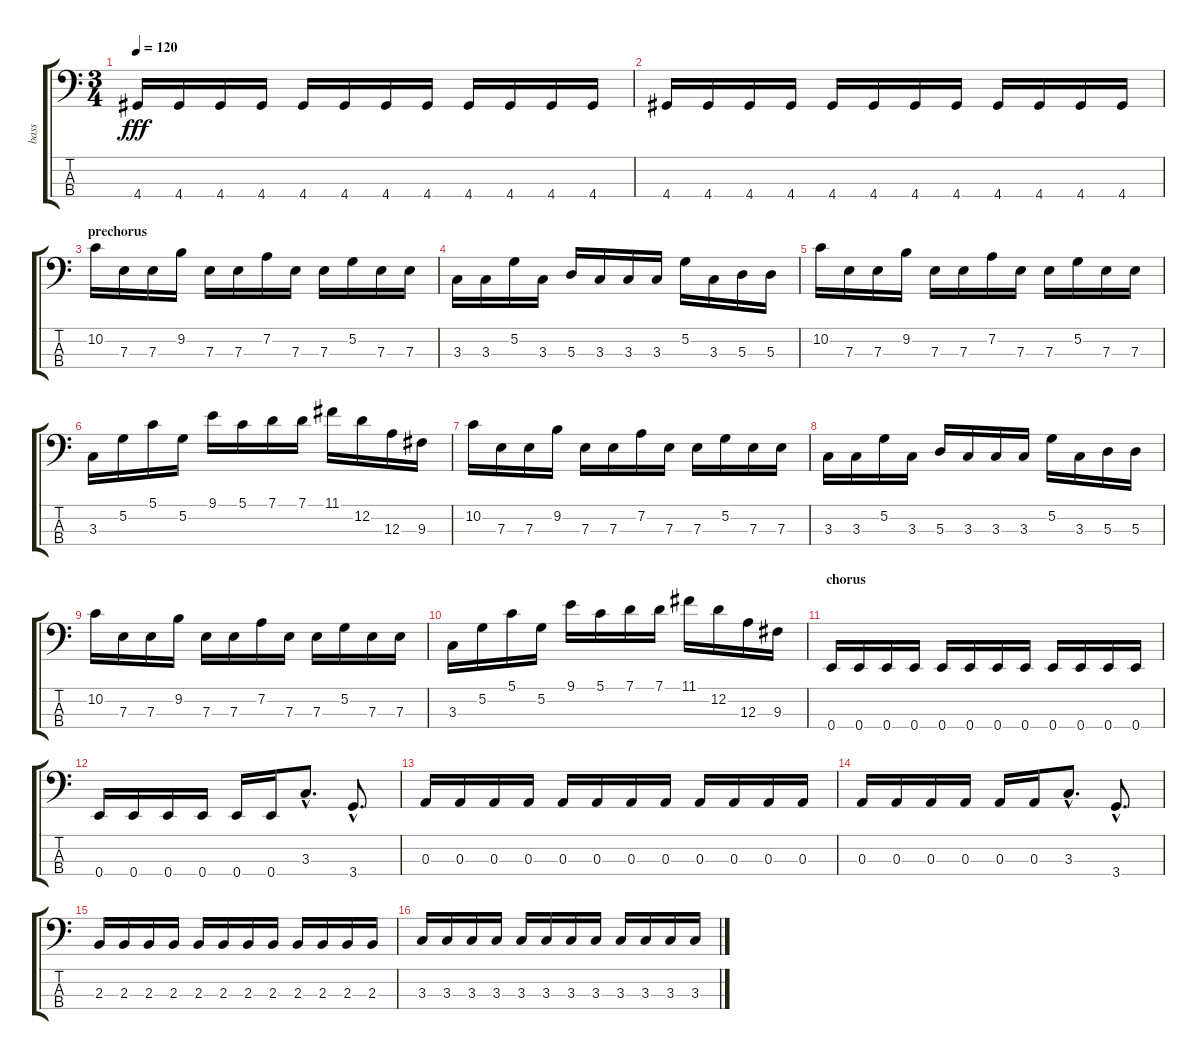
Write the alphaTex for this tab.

\track ("bass" "bass") {instrument electricbassfinger}
\staff {score tabs}
\tuning (G2 D2 A1 E1) {hide}
\ts (3 4)
\tempo 120
\clef f4
\ks c
4.4.16{dy fff} 4.4.16 4.4.16 4.4.16 4.4.16 4.4.16 4.4.16 4.4.16 4.4.16 4.4.16 4.4.16 4.4.16 |
4.4.16 4.4.16 4.4.16 4.4.16 4.4.16 4.4.16 4.4.16 4.4.16 4.4.16 4.4.16 4.4.16 4.4.16 |
\section ("" "prechorus")
10.2.16 7.3.16 7.3.16 9.2.16 7.3.16 7.3.16 7.2.16 7.3.16 7.3.16 5.2.16 7.3.16 7.3.16 |
3.3.16 3.3.16 5.2.16 3.3.16 5.3.16 3.3.16 3.3.16 3.3.16 5.2.16 3.3.16 5.3.16 5.3.16 |
10.2.16 7.3.16 7.3.16 9.2.16 7.3.16 7.3.16 7.2.16 7.3.16 7.3.16 5.2.16 7.3.16 7.3.16 |
3.3.16 5.2.16 5.1.16 5.2.16 9.1.16 5.1.16 7.1.16 7.1.16 11.1.16 12.2.16 12.3.16 9.3.16 |
10.2.16 7.3.16 7.3.16 9.2.16 7.3.16 7.3.16 7.2.16 7.3.16 7.3.16 5.2.16 7.3.16 7.3.16 |
3.3.16 3.3.16 5.2.16 3.3.16 5.3.16 3.3.16 3.3.16 3.3.16 5.2.16 3.3.16 5.3.16 5.3.16 |
10.2.16 7.3.16 7.3.16 9.2.16 7.3.16 7.3.16 7.2.16 7.3.16 7.3.16 5.2.16 7.3.16 7.3.16 |
3.3.16 5.2.16 5.1.16 5.2.16 9.1.16 5.1.16 7.1.16 7.1.16 11.1.16 12.2.16 12.3.16 9.3.16 |
\section ("" "chorus")
0.4.16 0.4.16 0.4.16 0.4.16 0.4.16 0.4.16 0.4.16 0.4.16 0.4.16 0.4.16 0.4.16 0.4.16 |
0.4.16 0.4.16 0.4.16 0.4.16 0.4.16 0.4.16 3.3{hac}.8{d} 3.4{hac}.8{d} |
0.3.16 0.3.16 0.3.16 0.3.16 0.3.16 0.3.16 0.3.16 0.3.16 0.3.16 0.3.16 0.3.16 0.3.16 |
0.3.16 0.3.16 0.3.16 0.3.16 0.3.16 0.3.16 3.3{hac}.8{d} 3.4{hac}.8{d} |
2.3.16 2.3.16 2.3.16 2.3.16 2.3.16 2.3.16 2.3.16 2.3.16 2.3.16 2.3.16 2.3.16 2.3.16 |
3.3.16 3.3.16 3.3.16 3.3.16 3.3.16 3.3.16 3.3.16 3.3.16 3.3.16 3.3.16 3.3.16 3.3.16
